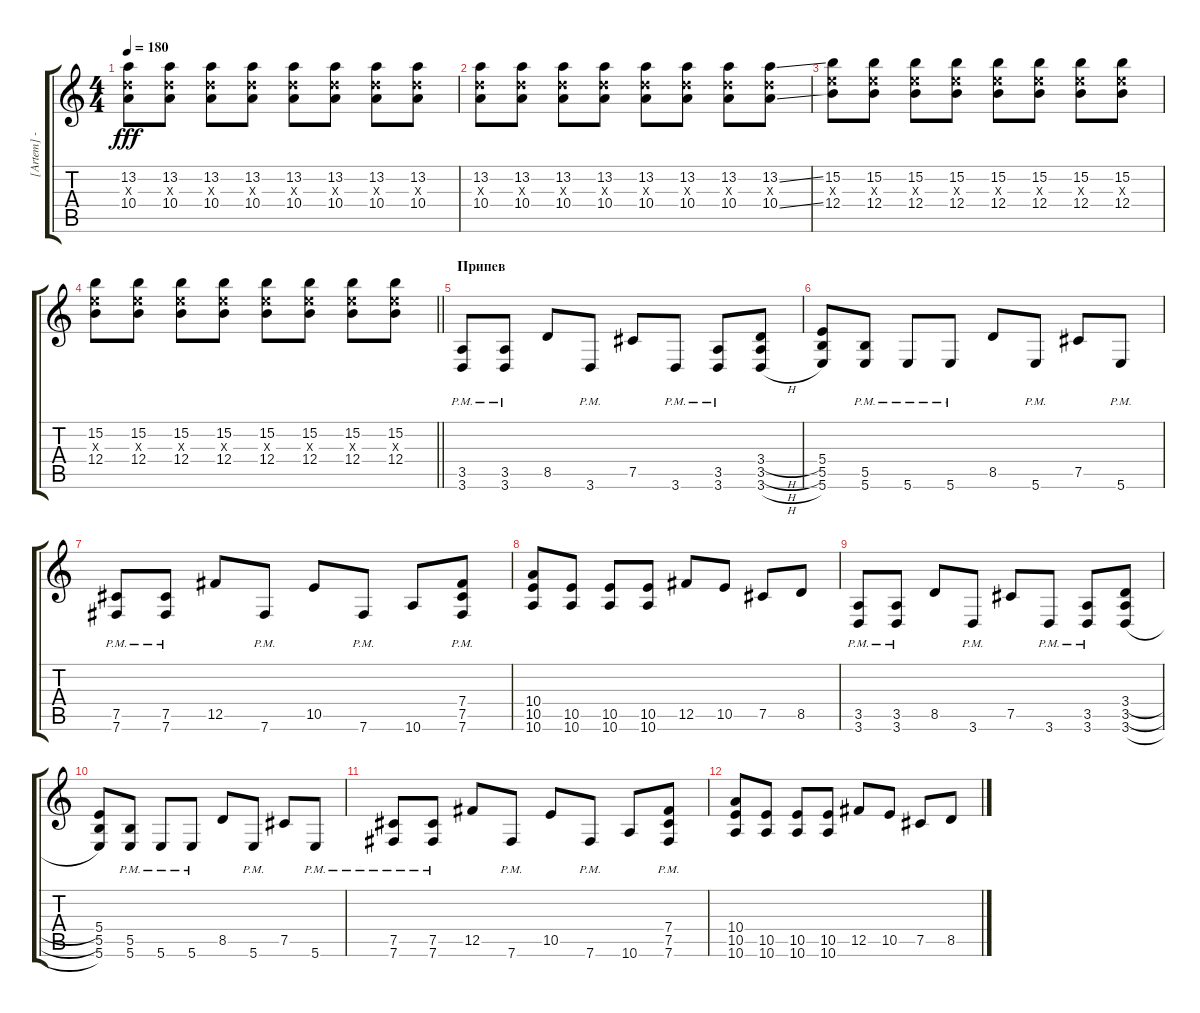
\track ("[Artem] - Solo Gutiar  Add." "[Artem] - ") {instrument overdrivenguitar}
\staff {score tabs}
\tuning (Db4 Ab3 E3 B2 Gb2 B1) {hide}
\ts (4 4)
\tempo 180
\clef g2
\ks c
(13.2 10.3{x} 10.4).8{dy fff} (13.2 10.3{x} 10.4).8 (13.2 10.3{x} 10.4).8 (13.2 10.3{x} 10.4).8 (13.2 10.3{x} 10.4).8 (13.2 10.3{x} 10.4).8 (13.2 10.3{x} 10.4).8 (13.2 10.3{x} 10.4).8 |
(13.2 10.3{x} 10.4).8 (13.2 10.3{x} 10.4).8 (13.2 10.3{x} 10.4).8 (13.2 10.3{x} 10.4).8 (13.2 10.3{x} 10.4).8 (13.2 10.3{x} 10.4).8 (13.2 10.3{x} 10.4).8 (13.2{ss} 10.3{x} 10.4{ss}).8 |
(15.2 12.3{x} 12.4).8 (15.2 12.3{x} 12.4).8 (15.2 12.3{x} 12.4).8 (15.2 12.3{x} 12.4).8 (15.2 12.3{x} 12.4).8 (15.2 12.3{x} 12.4).8 (15.2 12.3{x} 12.4).8 (15.2 12.3{x} 12.4).8 |
\barLineRight lightlight
(15.2 12.3{x} 12.4).8 (15.2 12.3{x} 12.4).8 (15.2 12.3{x} 12.4).8 (15.2 12.3{x} 12.4).8 (15.2 12.3{x} 12.4).8 (15.2 12.3{x} 12.4).8 (15.2 12.3{x} 12.4).8 (15.2 12.3{x} 12.4).8 |
\section ("" "Припев")
(3.5{pm} 3.6{pm}).8{volume 13} (3.5{pm} 3.6{pm}).8 8.5.8 3.6{pm}.8 7.5.8 3.6{pm}.8 (3.5{pm} 3.6{pm}).8 (3.4{h} 3.5{h} 3.6{h}).8 |
(5.4 5.5 5.6).8 (5.5{pm} 5.6{pm}).8 5.6{pm}.8 5.6{pm}.8 8.5.8 5.6{pm}.8 7.5.8 5.6{pm}.8 |
(7.5{pm} 7.6{pm}).8 (7.5{pm} 7.6{pm}).8 12.5.8 7.6{pm}.8 10.5.8 7.6{pm}.8 10.6.8 (7.4 7.5 7.6{pm}).8 |
(10.4 10.5 10.6).8 (10.5 10.6).8 (10.5 10.6).8 (10.5 10.6).8 12.5.8 10.5.8 7.5.8 8.5.8 |
(3.5{pm} 3.6{pm}).8 (3.5{pm} 3.6{pm}).8 8.5.8 3.6{pm}.8 7.5.8 3.6{pm}.8 (3.5{pm} 3.6{pm}).8 (3.4{h} 3.5{h} 3.6{h}).8 |
(5.4 5.5 5.6).8 (5.5{pm} 5.6{pm}).8 5.6{pm}.8 5.6{pm}.8 8.5.8 5.6{pm}.8 7.5.8 5.6{pm}.8 |
(7.5{pm} 7.6{pm}).8 (7.5{pm} 7.6{pm}).8 12.5.8 7.6{pm}.8 10.5.8 7.6{pm}.8 10.6.8 (7.4 7.5 7.6{pm}).8 |
(10.4 10.5 10.6).8 (10.5 10.6).8 (10.5 10.6).8 (10.5 10.6).8 12.5.8 10.5.8 7.5.8 8.5.8
